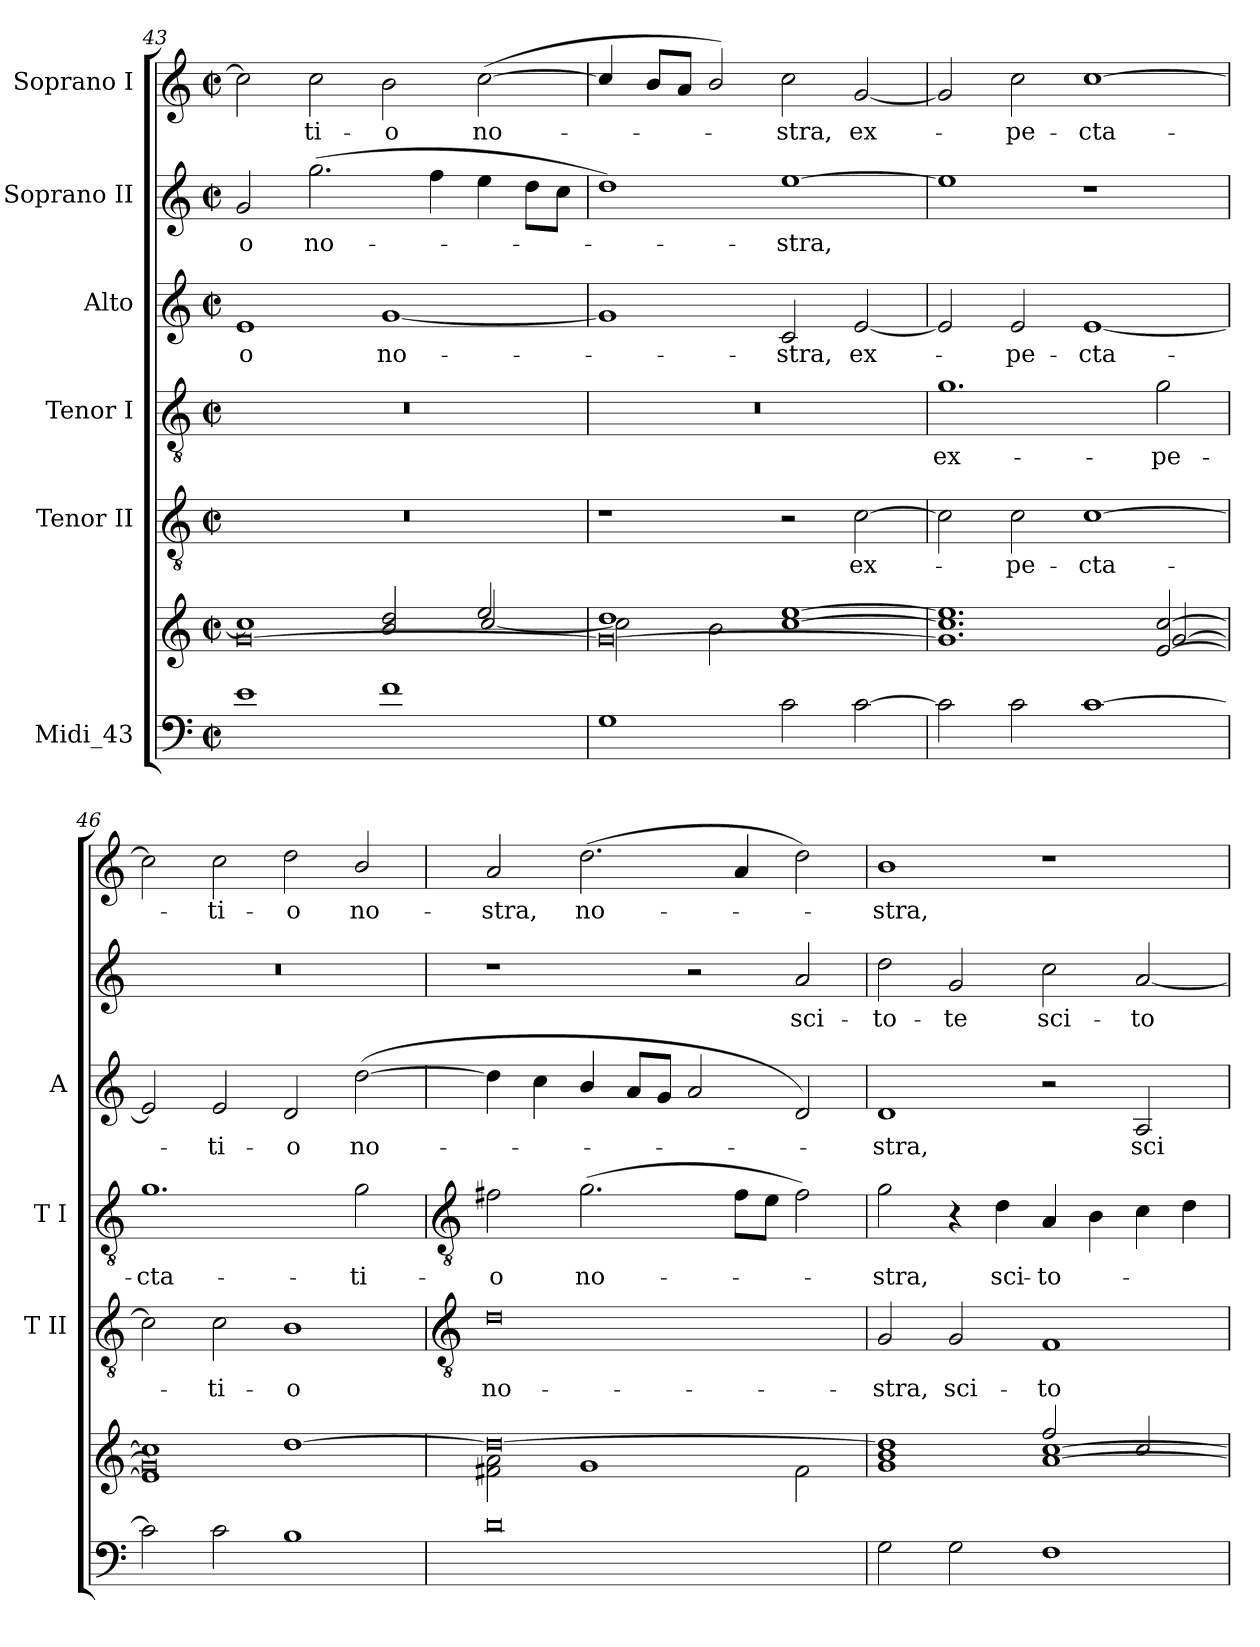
**kern	**kern	**kern	**text	**kern	**text	**kern	**text	**kern	**text	**kern	**text
*part6	*part6	*part5	*part5	*part4	*part4	*part3	*part3	*part2	*part2	*part1	*part1
*staff7	*staff6	*staff5	*staff5	*staff4	*staff4	*staff3	*staff3	*staff2	*staff2	*staff1	*staff1
*I"Midi_43	*	*I"Tenor II	*	*I"Tenor I	*	*I"Alto	*	*I"Soprano II	*	*I"Soprano I	*
*	*	*I'T II	*	*I'T I	*	*I'A	*	*	*	*	*
*clefF4	*clefG2	*clefGv2	*	*clefGv2	*	*clefG2	*	*clefG2	*	*clefG2	*
*k[]	*k[]	*k[]	*	*k[]	*	*k[]	*	*k[]	*	*k[]	*
*C:	*C:	*C:	*	*C:	*	*C:	*	*C:	*	*C:	*
*M4/2	*M4/2	*M4/2	*	*M4/2	*	*M4/2	*	*M4/2	*	*M4/2	*
*met(c|)	*met(c|)	*met(c|)	*	*met(c|)	*	*met(c|)	*	*met(c|)	*	*met(c|)	*
=43	=43	=43	=43	=43	=43	=43	=43	=43	=43	=43	=43
*	*^	*	*	*	*	*	*	*	*	*	*
*	*	*^	*	*	*	*	*	*	*	*	*	*
!	!	!	!	!	!	!	!	!	!LO:LY:b	!	!LO:LY:b	!	!
1e	1cc/]	1ryy	[0g\	0r	.	0r	.	1e	-o	2g	-o	2cc]	.
!	!	!	!	!	!	!	!	!	!	!	!LO:LY:b	!	!LO:LY:b
.	.	.	.	.	.	.	.	.	.	(>2.gg	no-	2cc	ti-
!	!	!	!	!	!	!	!	!	!LO:LY:b	!	!	!	!LO:LY:b
1f	2b/ 2dd/	2ryy	.	.	.	.	.	[1g	no-	.	.	2b	-o
.	.	.	.	.	.	.	.	.	.	4ff	.	.	.
!	!	!	!	!	!	!	!	!	!	!	!	!	!LO:LY:b
.	2ee/	[2cc/	.	.	.	.	.	.	.	4ee	.	(<[2cc	no-
.	.	.	.	.	.	.	.	.	.	8ddL	.	.	.
.	.	.	.	.	.	.	.	.	.	8ccJ	.	.	.
=44	=44	=44	=44	=44	=44	=44	=44	=44	=44	=44	=44	=44	=44
1G	1dd/	2cc\]	0g\_	1r	.	0r	.	1g]	.	1dd)	.	4cc/]	.
.	.	.	.	.	.	.	.	.	.	.	.	8bL	.
.	.	.	.	.	.	.	.	.	.	.	.	8aJ	.
.	.	2b\	.	.	.	.	.	.	.	.	.	2b/)	.
!	!	!	!	!	!	!	!	!	!LO:LY:b	!	!LO:LY:b	!	!LO:LY:b
2c	[1cc/ [1ee/	1ryy	.	2r	.	.	.	2c	stra,	[1ee	stra,	2cc	stra,
!	!	!	!	!	!LO:LY:b	!	!	!	!LO:LY:b	!	!	!	!LO:LY:b
[2c	.	.	.	[2c	ex-	.	.	[2e	ex-	.	.	[2g	ex-
=45	=45	=45	=45	=45	=45	=45	=45	=45	=45	=45	=45	=45	=45
!	!	!	!	!	!	!	!LO:LY:b	!	!	!	!	!	!
2c]	1.cc/] 1.ee/]	0ryy	1.g/]	2c]	.	1.g	ex-	2e]	.	1ee]	.	2g]	.
!	!	!	!	!	!LO:LY:b	!	!	!	!LO:LY:b	!	!	!	!LO:LY:b
2c	.	.	.	2c	pe-	.	.	2e	pe-	.	.	2cc	pe-
!	!	!	!	!	!LO:LY:b	!	!	!	!LO:LY:b	!	!	!	!LO:LY:b
[1c	.	.	.	[1c	-cta-	.	.	[1e	-cta-	1r	.	[1cc	-cta-
!	!	!	!	!	!	!	!LO:LY:b	!	!	!	!	!	!
.	[2e/ [2cc/	.	[2g/	.	.	2g	-pe-	.	.	.	.	.	.
=46	=46	=46	=46	=46	=46	=46	=46	=46	=46	=46	=46	=46	=46
!	!	!	!	!	!	!	!LO:LY:b	!	!	!	!	!	!
2c]	1e/] 1cc/]	0ryy	0g\]	2c]	.	1.g	-cta-	2e]	.	0r	.	2cc]	.
!	!	!	!	!	!LO:LY:b	!	!	!	!LO:LY:b	!	!	!	!LO:LY:b
2c	.	.	.	2c	ti-	.	.	2e	ti-	.	.	2cc	ti-
!	!	!	!	!	!LO:LY:b	!	!	!	!LO:LY:b	!	!	!	!LO:LY:b
1B	[1dd/	.	.	1B	-o	.	.	2d	-o	.	.	2dd	-o
!	!	!	!	!	!	!	!LO:LY:b	!	!LO:LY:b	!	!	!	!LO:LY:b
.	.	.	.	.	.	2g	-ti-	(>[2dd	no-	.	.	2b/	no-
!!LO:LB:g=z
=47	=47	=47	=47	=47	=47	=47	=47	=47	=47	=47	=47	=47	=47
*	*	*	*	*clefGv2	*	*clefGv2	*	*	*	*	*	*	*
!	!	!	!	!	!LO:LY:b	!	!LO:LY:b	!	!	!	!	!	!LO:LY:b
0d	0dd/_	0ryy	2f#X\ 2a\	0d	no-	2f#X	-o	4dd]	.	1r	.	2a	-stra,
.	.	.	.	.	.	.	.	4cc	.	.	.	.	.
!	!	!	!	!	!	!	!LO:LY:b	!	!	!	!	!	!LO:LY:b
.	.	.	1g\	.	.	(>2.g	no-	4b/	.	.	.	(>2.dd	no-
.	.	.	.	.	.	.	.	8aL	.	.	.	.	.
.	.	.	.	.	.	.	.	8gJ	.	.	.	.	.
.	.	.	.	.	.	.	.	2a	.	2r	.	.	.
.	.	.	.	.	.	8f#L	.	.	.	.	.	4a/	.
.	.	.	.	.	.	8eJ	.	.	.	.	.	.	.
!	!	!	!	!	!	!	!	!	!	!	!LO:LY:b	!	!
.	.	.	2f#\	.	.	2f#)	.	2d)	.	2a	sci-	2dd)	.
=48	=48	=48	=48	=48	=48	=48	=48	=48	=48	=48	=48	=48	=48
!	!	!	!	!	!LO:LY:b	!	!LO:LY:b	!	!LO:LY:b	!	!LO:LY:b	!	!LO:LY:b
2G	1dd/]	0ryy	1g\ 1b\	2G	-stra,	2g	stra,	1d	stra,	2dd	-to-	1b	stra,
!	!	!	!	!	!LO:LY:b	!	!	!	!	!	!LO:LY:b	!	!
2G	.	.	.	2G	sci-	4r	.	.	.	2g	-te	.	.
!	!	!	!	!	!	!	!LO:LY:b	!	!	!	!	!	!
.	.	.	.	.	.	4d	sci-	.	.	.	.	.	.
!	!	!	!	!	!LO:LY:b	!	!LO:LY:b	!	!	!	!LO:LY:b	!	!
1F	2ff/	.	[1a\ [1cc\	1F	-to-	4A	-to-	2r	.	2cc	sci-	1r	.
.	.	.	.	.	.	4B	.	.	.	.	.	.	.
!	!	!	!	!	!	!	!	!	!LO:LY:b	!	!LO:LY:b	!	!
.	2cc/	.	.	.	.	4c	.	2A	sci-	[2a	-to-	.	.
.	.	.	.	.	.	4d	.	.	.	.	.	.	.
*	*v	*v	*v	*	*	*	*	*	*	*	*	*	*
=	=	=	=	=	=	=	=	=	=	=	=
*-	*-	*-	*-	*-	*-	*-	*-	*-	*-	*-	*-
